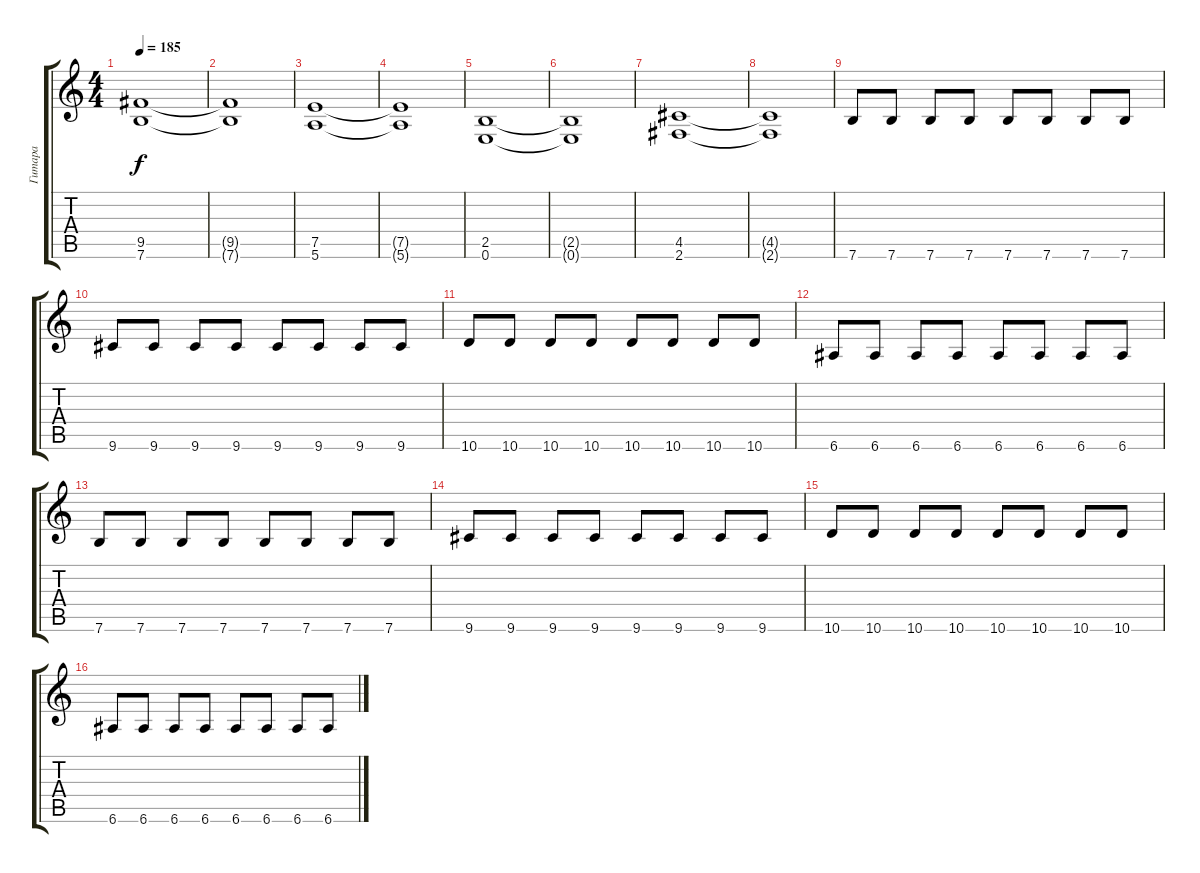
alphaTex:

\track ("Гитара" "Гитара") {instrument distortionguitar}
\staff {score tabs}
\tuning (E4 B3 G3 D3 A2 E2) {hide}
\ts (4 4)
\tempo 185
\clef g2
\ks c
(9.5 7.6).1{dy f} |
(9.5{t} 7.6{t}).1 |
(7.5 5.6).1 |
(7.5{t} 5.6{t}).1 |
(2.5 0.6).1 |
(2.5{t} 0.6{t}).1 |
(4.5 2.6).1 |
(4.5{t} 2.6{t}).1 |
7.6.8 7.6.8 7.6.8 7.6.8 7.6.8 7.6.8 7.6.8 7.6.8 |
9.6.8 9.6.8 9.6.8 9.6.8 9.6.8 9.6.8 9.6.8 9.6.8 |
10.6.8 10.6.8 10.6.8 10.6.8 10.6.8 10.6.8 10.6.8 10.6.8 |
6.6.8 6.6.8 6.6.8 6.6.8 6.6.8 6.6.8 6.6.8 6.6.8 |
7.6.8 7.6.8 7.6.8 7.6.8 7.6.8 7.6.8 7.6.8 7.6.8 |
9.6.8 9.6.8 9.6.8 9.6.8 9.6.8 9.6.8 9.6.8 9.6.8 |
10.6.8 10.6.8 10.6.8 10.6.8 10.6.8 10.6.8 10.6.8 10.6.8 |
6.6.8 6.6.8 6.6.8 6.6.8 6.6.8 6.6.8 6.6.8 6.6.8
